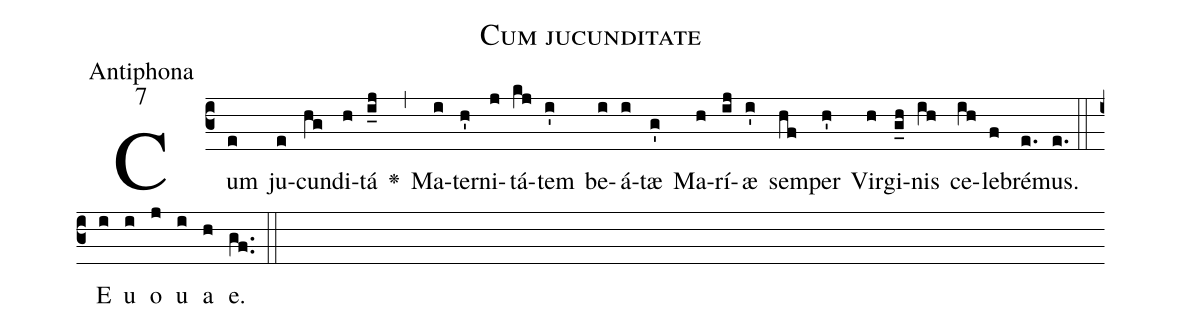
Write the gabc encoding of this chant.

name:Cum jucunditate;
office-part:Antiphona;
mode:7;
%%
(c3)Cum(e) ju(e)cun(hg)di(h)tá(i_j) <v>\greheightstar</v>(,) Ma(i)ter(h')ni(j)tá(kj)tem(i') be(i)á(i)tæ(g') Ma(h)rí(ij)æ(i') sem(hf)per(h') Vir(h)gi(g_h)nis(ih) ce(ih)le(f)bré(e.)mus.(e.) (::) E(i) u(i) o(j) u(i) a(h) e.(gf..) (::)
